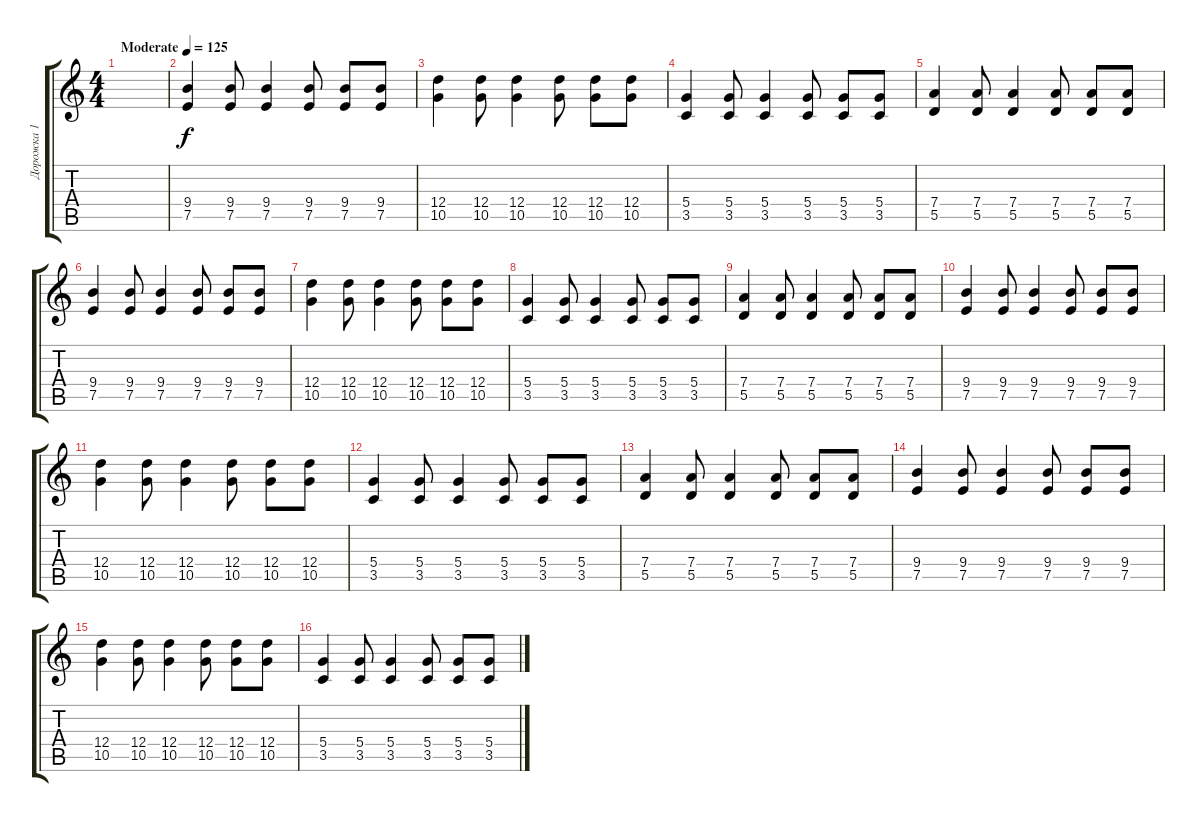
\track ("Дорожка 1" "Дорожка 1") {instrument electricguitarclean}
\staff {score tabs}
\tuning (E4 B3 G3 D3 A2 E2) {hide}
\ts (4 4)
\tempo (125 "Moderate")
\clef g2
\ks c
|
(9.4 7.5).4 (9.4 7.5).8 (9.4 7.5).4 (9.4 7.5).8 (9.4 7.5).8 (9.4 7.5).8 |
(12.4 10.5).4 (12.4 10.5).8 (12.4 10.5).4 (12.4 10.5).8 (12.4 10.5).8 (12.4 10.5).8 |
(5.4 3.5).4 (5.4 3.5).8 (5.4 3.5).4 (5.4 3.5).8 (5.4 3.5).8 (5.4 3.5).8 |
(7.4 5.5).4 (7.4 5.5).8 (7.4 5.5).4 (7.4 5.5).8 (7.4 5.5).8 (7.4 5.5).8 |
(9.4 7.5).4 (9.4 7.5).8 (9.4 7.5).4 (9.4 7.5).8 (9.4 7.5).8 (9.4 7.5).8 |
(12.4 10.5).4 (12.4 10.5).8 (12.4 10.5).4 (12.4 10.5).8 (12.4 10.5).8 (12.4 10.5).8 |
(5.4 3.5).4 (5.4 3.5).8 (5.4 3.5).4 (5.4 3.5).8 (5.4 3.5).8 (5.4 3.5).8 |
(7.4 5.5).4 (7.4 5.5).8 (7.4 5.5).4 (7.4 5.5).8 (7.4 5.5).8 (7.4 5.5).8 |
(9.4 7.5).4 (9.4 7.5).8 (9.4 7.5).4 (9.4 7.5).8 (9.4 7.5).8 (9.4 7.5).8 |
(12.4 10.5).4 (12.4 10.5).8 (12.4 10.5).4 (12.4 10.5).8 (12.4 10.5).8 (12.4 10.5).8 |
(5.4 3.5).4 (5.4 3.5).8 (5.4 3.5).4 (5.4 3.5).8 (5.4 3.5).8 (5.4 3.5).8 |
(7.4 5.5).4 (7.4 5.5).8 (7.4 5.5).4 (7.4 5.5).8 (7.4 5.5).8 (7.4 5.5).8 |
(9.4 7.5).4 (9.4 7.5).8 (9.4 7.5).4 (9.4 7.5).8 (9.4 7.5).8 (9.4 7.5).8 |
(12.4 10.5).4 (12.4 10.5).8 (12.4 10.5).4 (12.4 10.5).8 (12.4 10.5).8 (12.4 10.5).8 |
(5.4 3.5).4 (5.4 3.5).8 (5.4 3.5).4 (5.4 3.5).8 (5.4 3.5).8 (5.4 3.5).8
